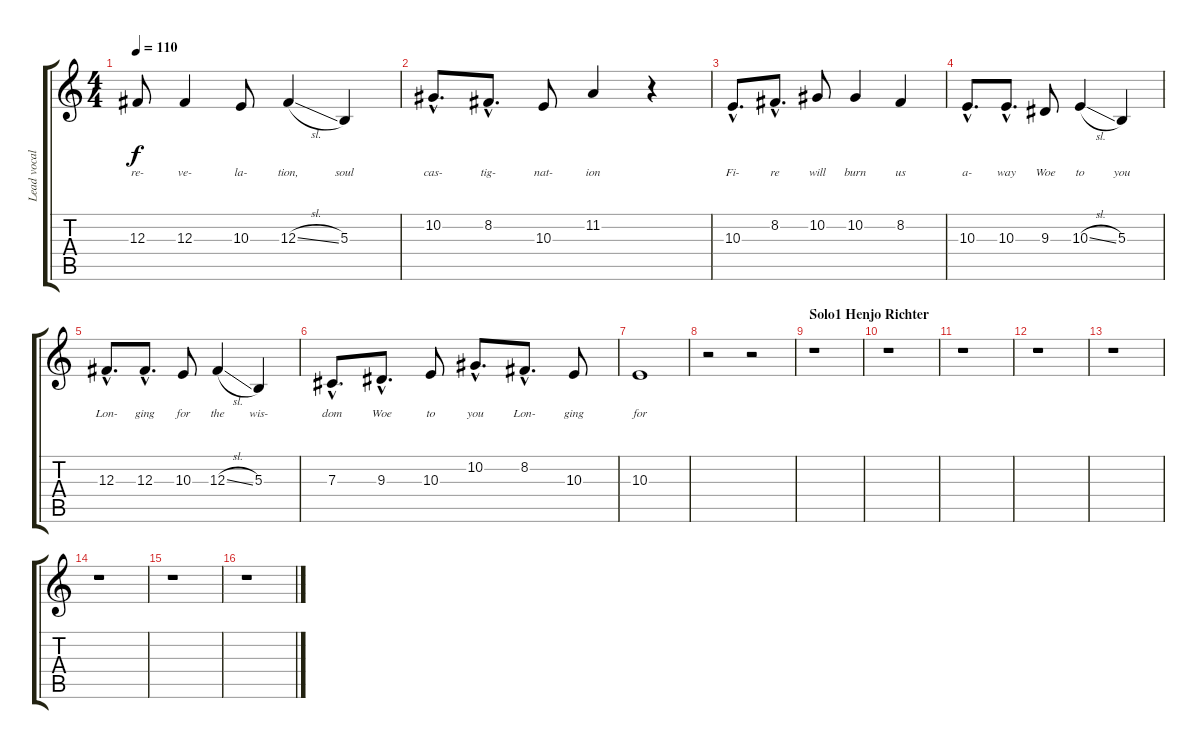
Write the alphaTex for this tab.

\track ("Lead vocals" "Lead vocal") {instrument trumpet}
\staff {score tabs}
\tuning (Eb4 Bb3 Gb3 Db3 Ab2 Eb2) {hide}
\ts (4 4)
\tempo 110
\clef g2
\ks c
12.3.8{lyrics (0 "re-") lyrics (1 "") lyrics (2 "") lyrics (3 "") lyrics (4 "") dy f} 12.3.4{lyrics (0 "ve-") lyrics (1 "") lyrics (2 "") lyrics (3 "") lyrics (4 "")} 10.3.8{lyrics (0 "la-") lyrics (1 "") lyrics (2 "") lyrics (3 "") lyrics (4 "")} 12.3{sl}.4{lyrics (0 "tion,") lyrics (1 "") lyrics (2 "") lyrics (3 "") lyrics (4 "")} 5.3.4{lyrics (0 "soul") lyrics (1 "") lyrics (2 "") lyrics (3 "") lyrics (4 "")} |
10.2{hac}.8{d lyrics (0 "cas-") lyrics (1 "") lyrics (2 "") lyrics (3 "") lyrics (4 "")} 8.2{hac}.8{d lyrics (0 "tig-") lyrics (1 "") lyrics (2 "") lyrics (3 "") lyrics (4 "")} 10.3.8{lyrics (0 "nat-") lyrics (1 "") lyrics (2 "") lyrics (3 "") lyrics (4 "")} 11.2.4{lyrics (0 "ion") lyrics (1 "") lyrics (2 "") lyrics (3 "") lyrics (4 "")} r.4 |
10.3{hac}.8{d lyrics (0 "Fi-") lyrics (1 "") lyrics (2 "") lyrics (3 "") lyrics (4 "")} 8.2{hac}.8{d lyrics (0 "re") lyrics (1 "") lyrics (2 "") lyrics (3 "") lyrics (4 "")} 10.2.8{lyrics (0 "will") lyrics (1 "") lyrics (2 "") lyrics (3 "") lyrics (4 "")} 10.2.4{lyrics (0 "burn") lyrics (1 "") lyrics (2 "") lyrics (3 "") lyrics (4 "")} 8.2.4{lyrics (0 "us") lyrics (1 "") lyrics (2 "") lyrics (3 "") lyrics (4 "")} |
10.3{hac}.8{d lyrics (0 "a-") lyrics (1 "") lyrics (2 "") lyrics (3 "") lyrics (4 "")} 10.3{hac}.8{d lyrics (0 "way") lyrics (1 "") lyrics (2 "") lyrics (3 "") lyrics (4 "")} 9.3.8{lyrics (0 "Woe") lyrics (1 "") lyrics (2 "") lyrics (3 "") lyrics (4 "")} 10.3{sl}.4{lyrics (0 "to") lyrics (1 "") lyrics (2 "") lyrics (3 "") lyrics (4 "")} 5.3.4{lyrics (0 "you") lyrics (1 "") lyrics (2 "") lyrics (3 "") lyrics (4 "")} |
12.3{hac}.8{d lyrics (0 "Lon-") lyrics (1 "") lyrics (2 "") lyrics (3 "") lyrics (4 "")} 12.3{hac}.8{d lyrics (0 "ging") lyrics (1 "") lyrics (2 "") lyrics (3 "") lyrics (4 "")} 10.3.8{lyrics (0 "for") lyrics (1 "") lyrics (2 "") lyrics (3 "") lyrics (4 "")} 12.3{sl}.4{lyrics (0 "the") lyrics (1 "") lyrics (2 "") lyrics (3 "") lyrics (4 "")} 5.3.4{lyrics (0 "wis-") lyrics (1 "") lyrics (2 "") lyrics (3 "") lyrics (4 "")} |
7.3{hac}.8{d lyrics (0 "dom") lyrics (1 "") lyrics (2 "") lyrics (3 "") lyrics (4 "")} 9.3{hac}.8{d lyrics (0 "Woe") lyrics (1 "") lyrics (2 "") lyrics (3 "") lyrics (4 "")} 10.3.8{lyrics (0 "to") lyrics (1 "") lyrics (2 "") lyrics (3 "") lyrics (4 "")} 10.2{hac}.8{d lyrics (0 "you") lyrics (1 "") lyrics (2 "") lyrics (3 "") lyrics (4 "")} 8.2{hac}.8{d lyrics (0 "Lon-") lyrics (1 "") lyrics (2 "") lyrics (3 "") lyrics (4 "")} 10.3.8{lyrics (0 "ging") lyrics (1 "") lyrics (2 "") lyrics (3 "") lyrics (4 "")} |
10.3.1{lyrics (0 "for") lyrics (1 "") lyrics (2 "") lyrics (3 "") lyrics (4 "")} |
r.2 r.2 |
\section ("" "Solo1 Henjo Richter")
r.1 |
r.1 |
r.1 |
r.1 |
r.1 |
r.1 |
r.1 |
r.1
